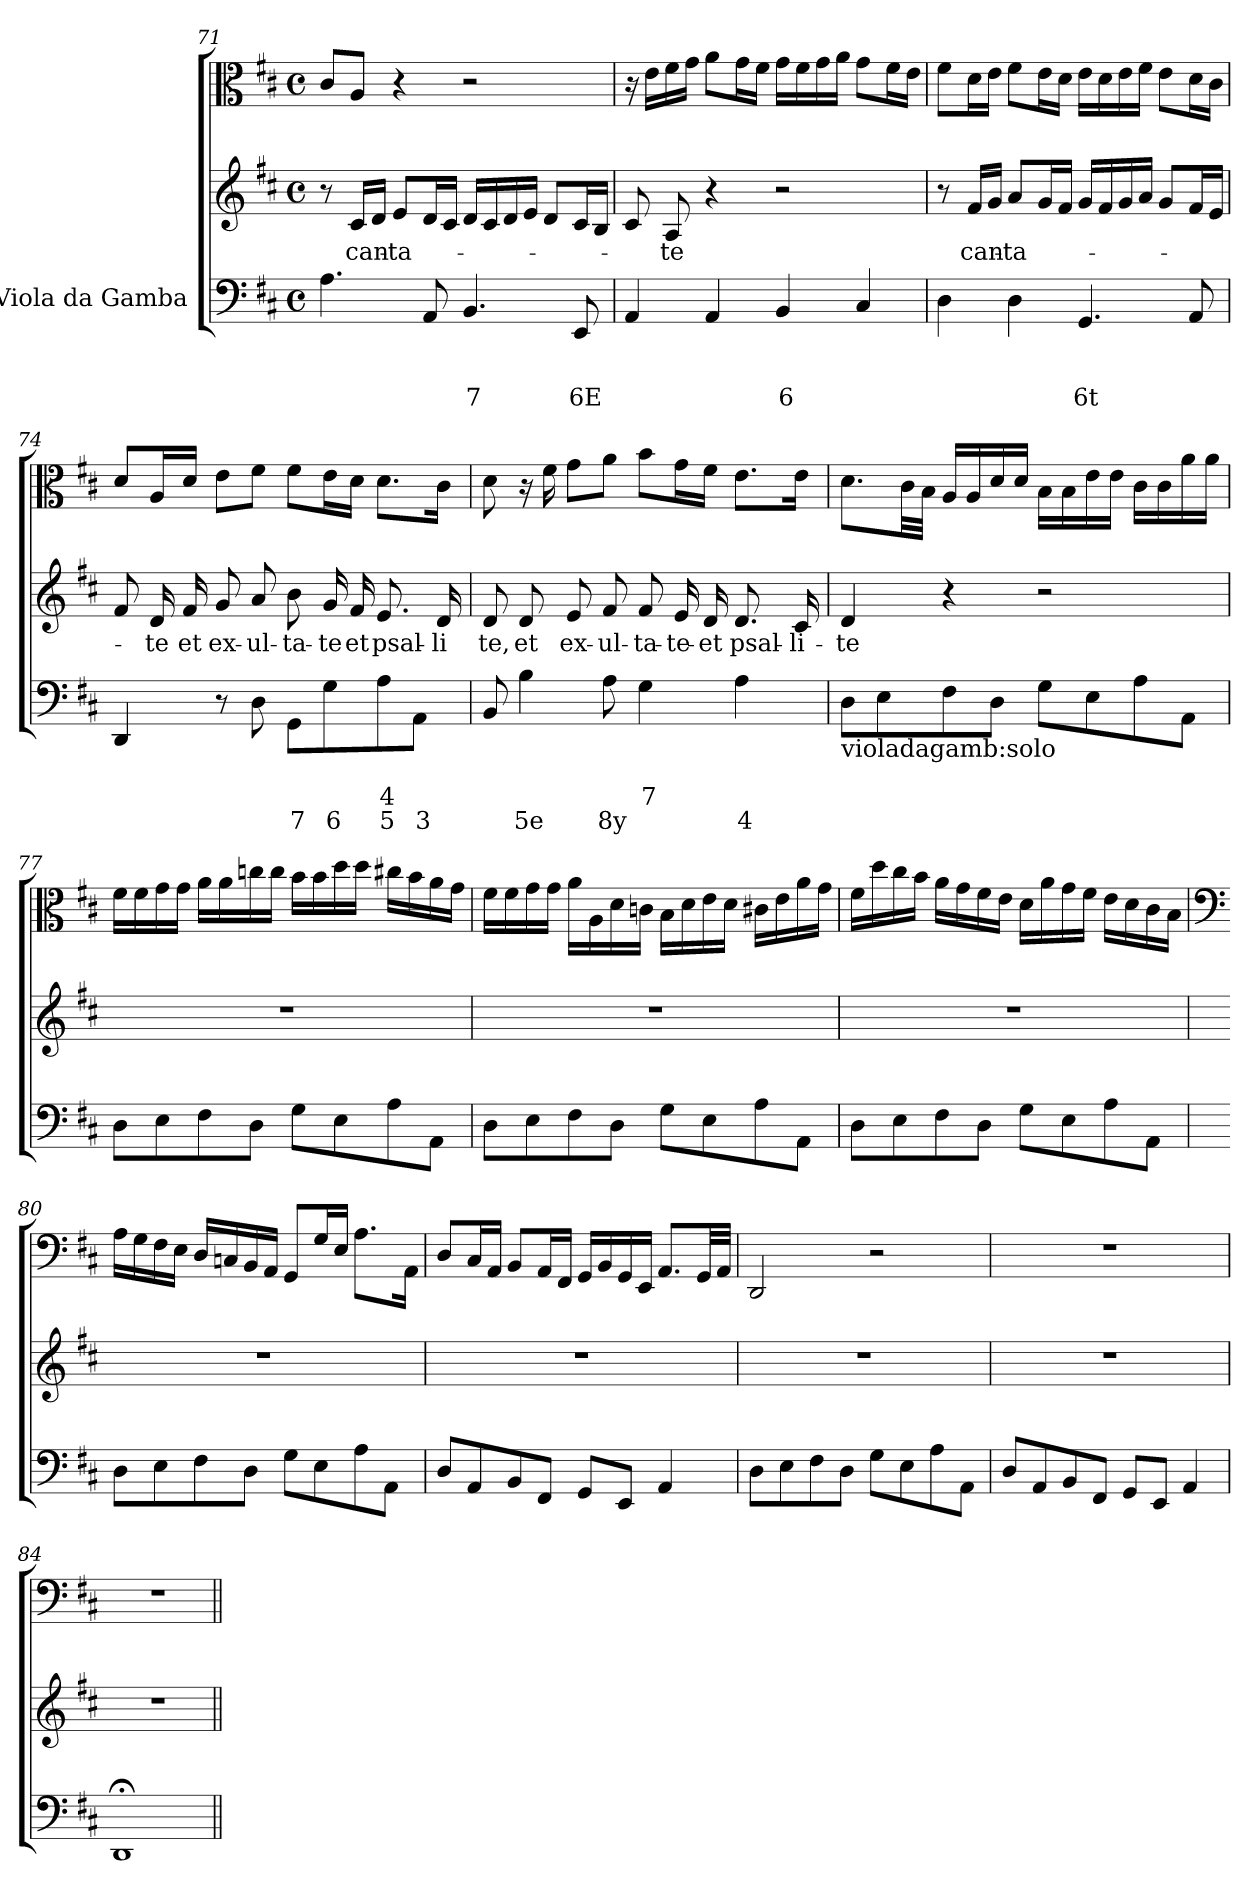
**kern	**text	**text	**text	**kern	**text	**kern
*part1	*part1	*part1	*part1	*part1	*part1	*part1
*staff3	*staff3	*staff3	*staff3	*staff2	*staff2	*staff1
*I"Viola da Gamba	*	*	*	*	*	*
*clefF4	*	*	*	*clefG2	*	*clefC3
*k[f#c#]	*	*	*	*k[f#c#]	*	*k[f#c#]
*D:	*	*	*	*D:	*	*D:
*M4/4	*	*	*	*M4/4	*	*M4/4
*met(c)	*	*	*	*met(c)	*	*met(c)
=71	=71	=71	=71	=71	=71	=71
*^	*	*	*	*	*	*
4.A\	2.ryy	.	.	.	8r	.	8c#/L
!	!	!	!	!	!	!LO:LY:b	!
.	.	.	.	.	16c#/LL	can-	8A/J
.	.	.	.	.	16d/JJ	.	.
!	!	!	!	!	!	!LO:LY:b	!
.	.	.	.	.	8e/L	-ta-	4r
8AA/	.	.	.	.	16d/L	.	.
.	.	.	.	.	16c#/JJ	.	.
!	!	!	!	!LO:LY:b	!	!	!
4.BB/	.	.	.	7	16d/LL	.	2r
.	.	.	.	.	16c#/	.	.
.	.	.	.	.	16d/	.	.
.	.	.	.	.	16e/JJ	.	.
.	8ryy	.	.	.	8d/L	.	.
!	!	!	!	!LO:LY:b	!	!	!
8EE/	16ryy	.	.	6E	16c#/L	.	.
.	16ryy	.	.	.	16B/JJ	.	.
*v	*v	*	*	*	*	*	*
!!LO:LB:g=z
=72	=72	=72	=72	=72	=72	=72
4AA/	.	.	.	8c#/	.	16r
.	.	.	.	.	.	16e\LL
!	!	!	!	!	!LO:LY:b	!
.	.	.	.	8A/	-te	16f#\
.	.	.	.	.	.	16g\JJ
4AA/	.	.	.	4r	.	8a\L
.	.	.	.	.	.	16g\L
.	.	.	.	.	.	16f#\JJ
!	!	!	!LO:LY:b	!	!	!
4BB/	.	.	6	2r	.	16g\LL
.	.	.	.	.	.	16f#\
.	.	.	.	.	.	16g\
.	.	.	.	.	.	16a\JJ
4C#/	.	.	.	.	.	8g\L
.	.	.	.	.	.	16f#\L
.	.	.	.	.	.	16e\JJ
=73	=73	=73	=73	=73	=73	=73
4D\	.	.	.	8r	.	8f#\L
!	!	!	!	!	!LO:LY:b	!
.	.	.	.	16f#/LL	can-	16d\L
.	.	.	.	16g/JJ	.	16e\JJ
!	!	!	!	!	!LO:LY:b	!
4D\	.	.	.	8a/L	-ta-	8f#\L
.	.	.	.	16g/L	.	16e\L
.	.	.	.	16f#/JJ	.	16d\JJ
!	!	!	!LO:LY:b	!	!	!
4.GG/	.	.	6t	16g/LL	.	16e\LL
.	.	.	.	16f#/	.	16d\
.	.	.	.	16g/	.	16e\
.	.	.	.	16a/JJ	.	16f#\JJ
.	.	.	.	8g/L	.	8e\L
8AA/	.	.	.	16f#/L	.	16d\L
.	.	.	.	16e/JJ	.	16c#\JJ
=74	=74	=74	=74	=74	=74	=74
4DD/	.	.	.	8f#/	.	8d/L
!	!	!	!	!	!LO:LY:b	!
.	.	.	.	16d/	-te	16A/L
!	!	!	!	!	!LO:LY:b	!
.	.	.	.	16f#/	et	16d/JJ
!	!	!	!	!	!LO:LY:b	!
8r	.	.	.	8g/	ex-	8e\L
!	!	!	!	!	!LO:LY:b	!
8D\	.	.	.	8a/	-ul-	8f#\J
!	!	!	!LO:LY:b	!	!LO:LY:b	!
8GG\L	.	.	7	8b\	-ta-	8f#\L
!	!	!	!LO:LY:b	!	!LO:LY:b	!
8G\	.	.	6	16g/	-te	16e\L
!	!	!	!	!	!LO:LY:b	!
.	.	.	.	16f#/	et	16d\JJ
!	!	!LO:LY:b	!LO:LY:b	!	!LO:LY:b	!
8A\	.	4	5	8.e/	psal-	8.d\L
!	!	!	!LO:LY:b	!	!	!
8AA\J	.	.	3	.	.	.
!	!	!	!	!	!LO:LY:b	!
.	.	.	.	16d/	-li	16c#\Jk
!!LO:LB:g=z
=75	=75	=75	=75	=75	=75	=75
*^	*	*	*	*	*	*
!	!	!	!	!	!	!LO:LY:b	!
8BB/	8ryy	.	.	.	8d/	te,	8d\
!	!	!	!	!LO:LY:b	!	!LO:LY:b	!
4B\	8ryy	.	.	5e	8d/	et	16r
.	.	.	.	.	.	.	16f#\
!	!	!	!	!	!	!LO:LY:b	!
.	8ryy	.	.	.	8e/	ex-	8g\L
!	!	!	!	!LO:LY:b	!	!LO:LY:b	!
8A\	8ryy	.	.	8y	8f#/	-ul-	8a\J
!	!	!	!LO:LY:b	!	!	!LO:LY:b	!
4G\	8ryy	.	7	.	8f#/	-ta-	8b\L
!	!	!	!	!	!	!LO:LY:b	!
.	16ryy	.	.	.	16e/	-te-	16g\L
!	!	!	!	!	!	!LO:LY:b	!
.	16ryy	.	.	.	16d/	-et	16f#\JJ
!	!	!	!	!LO:LY:b	!	!LO:LY:b	!
4A\	8ryy	.	.	4	8.d/	psal-	8.e\L
.	8ryy	.	.	.	.	.	.
!	!	!	!	!	!	!LO:LY:b	!
.	.	.	.	.	16c#/	-li-	16e\Jk
*v	*v	*	*	*	*	*	*
=76	=76	=76	=76	=76	=76	=76
!LO:TX:b:t=violadagamb&colon;solo	!	!	!	!	!	!
!	!	!	!	!	!LO:LY:b	!
8D\L	.	.	.	4d/	-te	8.d\L
8E\	.	.	.	.	.	.
.	.	.	.	.	.	32c#\LL
.	.	.	.	.	.	32B\JJJ
8F#\	.	.	.	4r	.	16A/LL
.	.	.	.	.	.	16A/
8D\J	.	.	.	.	.	16d/
.	.	.	.	.	.	16d/JJ
8G\L	.	.	.	2r	.	16B\LL
.	.	.	.	.	.	16B\
8E\	.	.	.	.	.	16e\
.	.	.	.	.	.	16e\JJ
8A\	.	.	.	.	.	16c#\LL
.	.	.	.	.	.	16c#\
8AA\J	.	.	.	.	.	16a\
.	.	.	.	.	.	16a\JJ
=77	=77	=77	=77	=77	=77	=77
8D\L	.	.	.	1r	.	16f#\LL
.	.	.	.	.	.	16f#\
8E\	.	.	.	.	.	16g\
.	.	.	.	.	.	16g\JJ
8F#\	.	.	.	.	.	16a\LL
.	.	.	.	.	.	16a\
8D\J	.	.	.	.	.	16ccn\
.	.	.	.	.	.	16cc\JJ
8G\L	.	.	.	.	.	16b\LL
.	.	.	.	.	.	16b\
8E\	.	.	.	.	.	16dd\
.	.	.	.	.	.	16dd\JJ
8A\	.	.	.	.	.	16cc#i\LL
.	.	.	.	.	.	16b\
8AA\J	.	.	.	.	.	16a\
.	.	.	.	.	.	16g\JJ
!!LO:LB:g=z
=78	=78	=78	=78	=78	=78	=78
8D\L	.	.	.	1r	.	16f#\LL
.	.	.	.	.	.	16f#\
8E\	.	.	.	.	.	16g\
.	.	.	.	.	.	16g\JJ
8F#\	.	.	.	.	.	16a\LL
.	.	.	.	.	.	16A\
8D\J	.	.	.	.	.	16d\
.	.	.	.	.	.	16cn\JJ
8G\L	.	.	.	.	.	16B\LL
.	.	.	.	.	.	16d\
8E\	.	.	.	.	.	16e\
.	.	.	.	.	.	16d\JJ
8A\	.	.	.	.	.	16c#i\LL
.	.	.	.	.	.	16e\
8AA\J	.	.	.	.	.	16a\
.	.	.	.	.	.	16g\JJ
=79	=79	=79	=79	=79	=79	=79
8D\L	.	.	.	1r	.	16f#\LL
.	.	.	.	.	.	16dd\
8E\	.	.	.	.	.	16cc#\
.	.	.	.	.	.	16b\JJ
8F#\	.	.	.	.	.	16a\LL
.	.	.	.	.	.	16g\
8D\J	.	.	.	.	.	16f#\
.	.	.	.	.	.	16e\JJ
8G\L	.	.	.	.	.	16d\LL
.	.	.	.	.	.	16a\
8E\	.	.	.	.	.	16g\
.	.	.	.	.	.	16f#\JJ
8A\	.	.	.	.	.	16e\LL
.	.	.	.	.	.	16d\
8AA\J	.	.	.	.	.	16c#\
.	.	.	.	.	.	16B\JJ
=80	=80	=80	=80	=80	=80	=80
*	*	*	*	*	*	*clefF4
8D\L	.	.	.	1r	.	16A\LL
.	.	.	.	.	.	16G\
8E\	.	.	.	.	.	16F#\
.	.	.	.	.	.	16E\JJ
8F#\	.	.	.	.	.	16D/LL
.	.	.	.	.	.	16Cn/
8D\J	.	.	.	.	.	16BB/
.	.	.	.	.	.	16AA/JJ
8G\L	.	.	.	.	.	8GG/L
8E\	.	.	.	.	.	16G/L
.	.	.	.	.	.	16E/JJ
8A\	.	.	.	.	.	8.A\L
8AA\J	.	.	.	.	.	.
.	.	.	.	.	.	16AA\Jk
=81	=81	=81	=81	=81	=81	=81
8D/L	.	.	.	1r	.	8D/L
8AA/	.	.	.	.	.	16C#/L
.	.	.	.	.	.	16AA/JJ
8BB/	.	.	.	.	.	8BB/L
8FF#/J	.	.	.	.	.	16AA/L
.	.	.	.	.	.	16FF#/JJ
8GG/L	.	.	.	.	.	16GG/LL
.	.	.	.	.	.	16BB/
8EE/J	.	.	.	.	.	16GG/
.	.	.	.	.	.	16EE/JJ
4AA/	.	.	.	.	.	8.AA/L
.	.	.	.	.	.	32GG/LL
.	.	.	.	.	.	32AA/JJJ
!!LO:PB:g=z
=82	=82	=82	=82	=82	=82	=82
8D\L	.	.	.	1r	.	2DD/
8E\	.	.	.	.	.	.
8F#\	.	.	.	.	.	.
8D\J	.	.	.	.	.	.
8G\L	.	.	.	.	.	2r
8E\	.	.	.	.	.	.
8A\	.	.	.	.	.	.
8AA\J	.	.	.	.	.	.
=83	=83	=83	=83	=83	=83	=83
8D/L	.	.	.	1r	.	1r
8AA/	.	.	.	.	.	.
8BB/	.	.	.	.	.	.
8FF#/J	.	.	.	.	.	.
8GG/L	.	.	.	.	.	.
8EE/J	.	.	.	.	.	.
4AA/	.	.	.	.	.	.
=84	=84	=84	=84	=84	=84	=84
1DD;<	.	.	.	1r	.	1r
=||	=||	=||	=||	=||	=||	=||
*-	*-	*-	*-	*-	*-	*-
